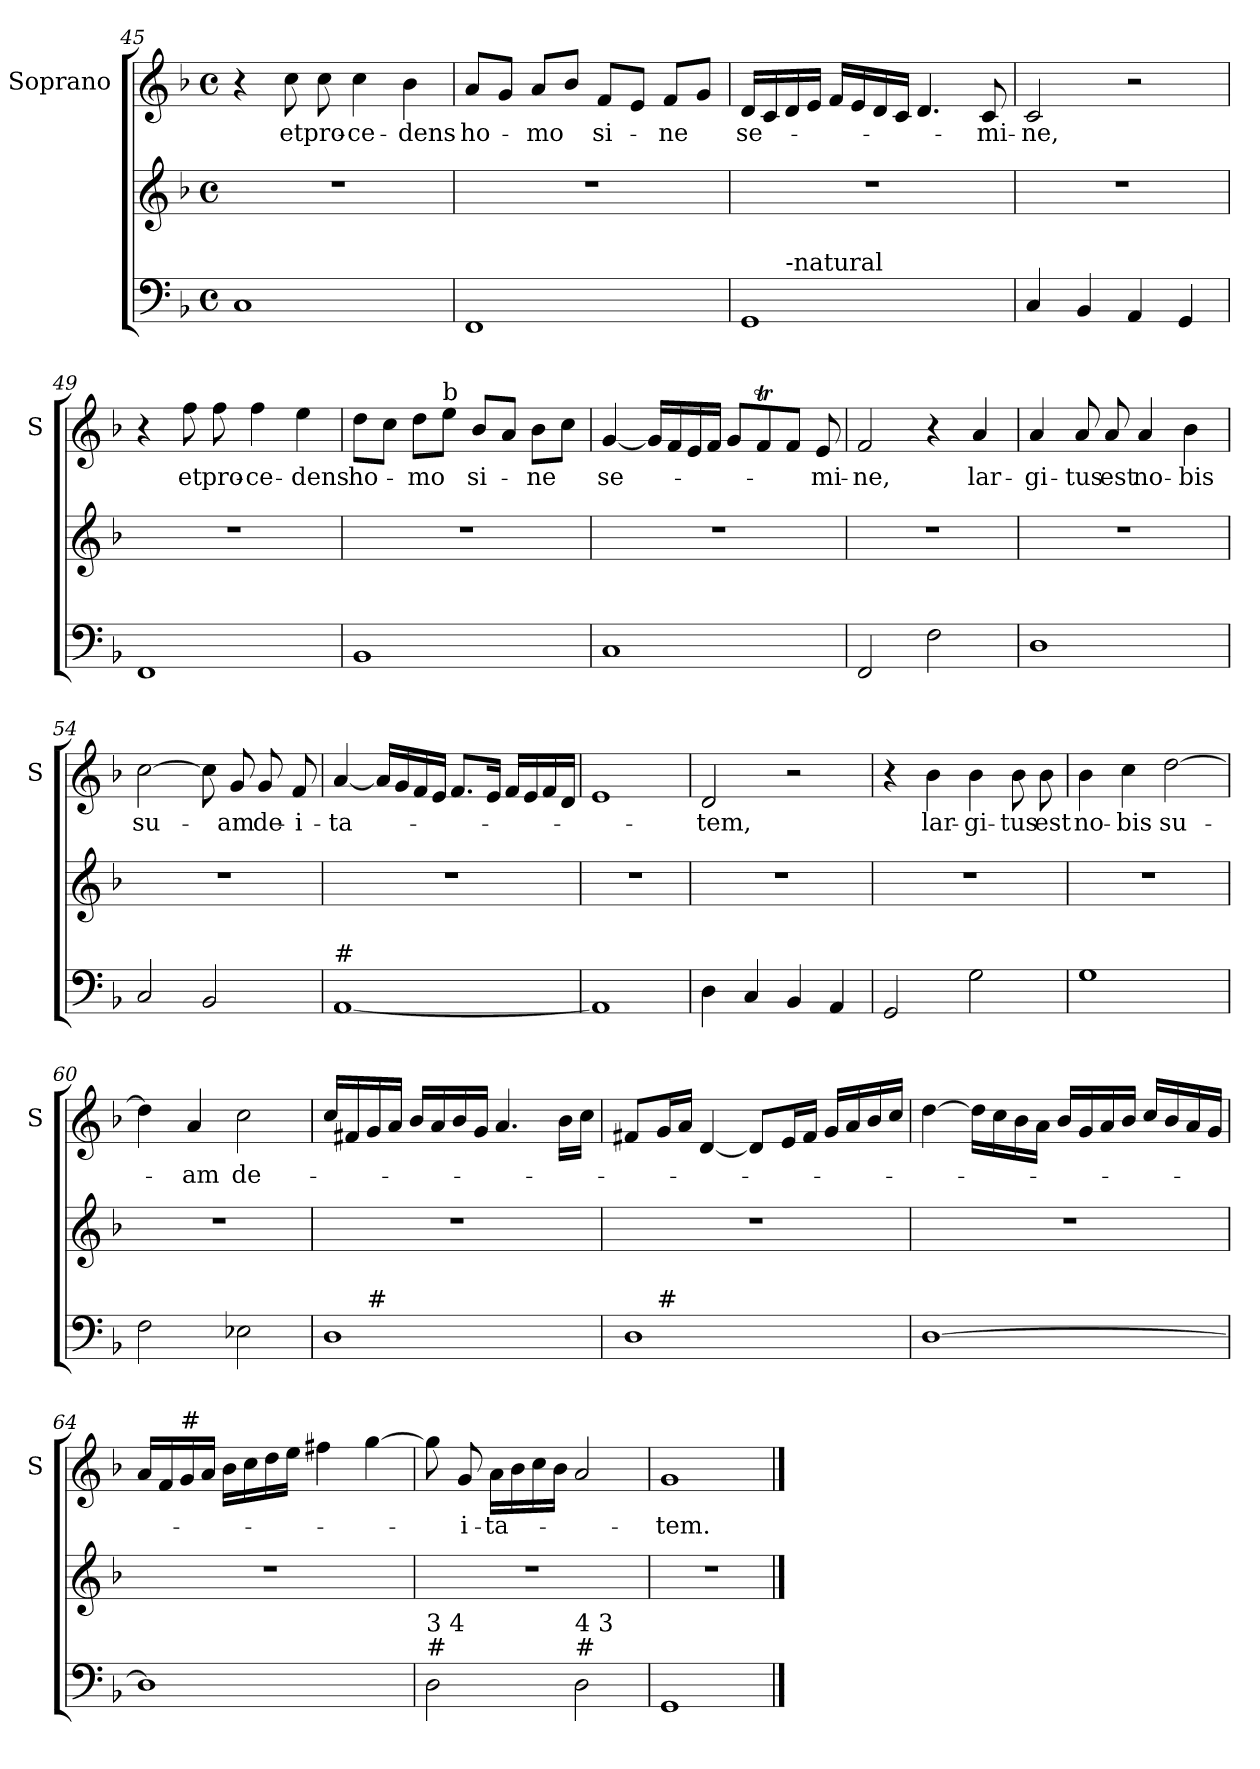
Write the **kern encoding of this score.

**kern	**kern	**kern	**text
*part2	*part2	*part1	*part1
*staff3	*staff2	*staff1	*staff1
*	*	*I"Soprano	*
*	*	*I'S	*
*clefF4	*clefG2	*clefG2	*
*k[b-]	*k[b-]	*k[b-]	*
*F:	*F:	*F:	*
*M4/4	*M4/4	*M4/4	*
*met(c)	*met(c)	*met(c)	*
=45	=45	=45	=45
1C	1r	4r	.
!	!	!	!LO:LY:b
.	.	8cc\	et
!	!	!	!LO:LY:b
.	.	8cc\	pro-
!	!	!	!LO:LY:b
.	.	4cc\	-ce-
!	!	!	!LO:LY:b
.	.	4b-\	-dens
=46	=46	=46	=46
!	!	!	!LO:LY:b
1FF	1r	8a/L	ho-
.	.	8g/J	.
!	!	!	!LO:LY:b
.	.	8a/L	-mo
.	.	8b-/J	.
!	!	!	!LO:LY:b
.	.	8f/L	si-
.	.	8e/J	.
!	!	!	!LO:LY:b
.	.	8f/L	-ne
.	.	8g/J	.
!!LO:LB:g=z
=47	=47	=47	=47
!	!	!	!LO:LY:b
*^	*	*	*
1GG	8ryy	1r	16d/LL	se-
.	.	.	16c/	.
!	!LO:TX:a:t=-natural	!	!	!
.	2..ryy	.	16d/	.
.	.	.	16e/JJ	.
.	.	.	16f/LL	.
.	.	.	16e/	.
.	.	.	16d/	.
.	.	.	16c/JJ	.
.	.	.	4.d/	.
!	!	!	!	!LO:LY:b
.	.	.	8c/	-mi-
=48	=48	=48	=48	=48
!	!	!	!	!LO:LY:b
*v	*v	*	*	*
4C/	1r	2c/	-ne,
4BB-/	.	.	.
4AA/	.	2r	.
4GG/	.	.	.
=49	=49	=49	=49
1FF	1r	4r	.
!	!	!	!LO:LY:b
.	.	8ff\	et
!	!	!	!LO:LY:b
.	.	8ff\	pro-
!	!	!	!LO:LY:b
.	.	4ff\	-ce-
!	!	!	!LO:LY:b
.	.	4ee\	-dens
=50	=50	=50	=50
!	!	!	!LO:LY:b
1BB-	1r	8dd\L	ho-
.	.	8cc\J	.
!	!	!	!LO:LY:b
.	.	8dd\L	-mo
!	!	!LO:TX:a:t=b	!
.	.	8ee\J	.
!	!	!	!LO:LY:b
.	.	8b-/L	si-
.	.	8a/J	.
!	!	!	!LO:LY:b
.	.	8b-\L	-ne
.	.	8cc\J	.
=51	=51	=51	=51
!	!	!	!LO:LY:b
1C	1r	[4g/	se-
.	.	16g/LL]	.
.	.	16f/	.
.	.	16e/	.
.	.	16f/JJ	.
.	.	8g/L	.
.	.	8fT/	.
.	.	8f/J	.
!	!	!	!LO:LY:b
.	.	8e/	-mi-
!!LO:PB:g=z
=52	=52	=52	=52
!	!	!	!LO:LY:b
2FF/	1r	2f/	-ne,
2F\	.	4r	.
!	!	!	!LO:LY:b
.	.	4a/	lar-
=53	=53	=53	=53
!	!	!	!LO:LY:b
1D	1r	4a/	-gi-
!	!	!	!LO:LY:b
.	.	8a/	-tus
!	!	!	!LO:LY:b
.	.	8a/	est
!	!	!	!LO:LY:b
.	.	4a/	no-
!	!	!	!LO:LY:b
.	.	4b-\	-bis
=54	=54	=54	=54
!	!	!	!LO:LY:b
2C/	1r	[2cc\	su-
2BB-/	.	8cc\]	.
!	!	!	!LO:LY:b
.	.	8g/	-am
!	!	!	!LO:LY:b
.	.	8g/	de-
!	!	!	!LO:LY:b
.	.	8f/	-i-
=55	=55	=55	=55
!LO:TX:a:t=#	!	!	!
!	!	!	!LO:LY:b
[1AA	1r	[4a/	-ta-
.	.	16a/LL]	.
.	.	16g/	.
.	.	16f/	.
.	.	16e/JJ	.
.	.	8.f/L	.
.	.	16e/Jk	.
.	.	16f/LL	.
.	.	16e/	.
.	.	16f/	.
.	.	16d/JJ	.
=56	=56	=56	=56
1AA]	1r	1e	.
!!LO:LB:g=z
=57	=57	=57	=57
!	!	!	!LO:LY:b
4D\	1r	2d/	-tem,
4C/	.	.	.
4BB-/	.	2r	.
4AA/	.	.	.
=58	=58	=58	=58
2GG/	1r	4r	.
!	!	!	!LO:LY:b
.	.	4b-\	lar-
!	!	!	!LO:LY:b
2G\	.	4b-\	-gi-
!	!	!	!LO:LY:b
.	.	8b-\	-tus
!	!	!	!LO:LY:b
.	.	8b-\	est
=59	=59	=59	=59
!	!	!	!LO:LY:b
1G	1r	4b-\	no-
!	!	!	!LO:LY:b
.	.	4cc\	-bis
!	!	!	!LO:LY:b
.	.	[2dd\	su-
=60	=60	=60	=60
2F\	1r	4dd\]	.
!	!	!	!LO:LY:b
.	.	4a/	-am
!	!	!	!LO:LY:b
2E-X\	.	2cc\	de-
=61	=61	=61	=61
*^	*	*	*
1D	8ryy	1r	16cc/LL	.
.	.	.	16f#X/	.
!	!LO:TX:a:t=#	!	!	!
.	2..ryy	.	16g/	.
.	.	.	16a/JJ	.
.	.	.	16b-/LL	.
.	.	.	16a/	.
.	.	.	16b-/	.
.	.	.	16g/JJ	.
.	.	.	4.a/	.
.	.	.	16b-\LL	.
.	.	.	16cc\JJ	.
!!LO:LB:g=z
=62	=62	=62	=62	=62
1D	8ryy	1r	8f#X/L	.
!	!LO:TX:a:t=#	!	!	!
.	2..ryy	.	16g/L	.
.	.	.	16a/JJ	.
.	.	.	[4d/	.
.	.	.	8d/L]	.
.	.	.	16e/L	.
.	.	.	16f#/JJ	.
.	.	.	16g/LL	.
.	.	.	16a/	.
.	.	.	16b-/	.
.	.	.	16cc/JJ	.
=63	=63	=63	=63	=63
!LO:TX:a:t=#	!	!	!	!
*v	*v	*	*	*
[1D	1r	[4dd\	.
.	.	16dd\LL]	.
.	.	16cc\	.
.	.	16b-\	.
.	.	16a\JJ	.
.	.	16b-/LL	.
.	.	16g/	.
.	.	16a/	.
.	.	16b-/JJ	.
.	.	16cc/LL	.
.	.	16b-/	.
.	.	16a/	.
.	.	16g/JJ	.
=64	=64	=64	=64
1D]	1r	16a/LL	.
.	.	16f/	.
!	!	!LO:TX:a:t=#	!
.	.	16g/	.
.	.	16a/JJ	.
.	.	16b-\LL	.
.	.	16cc\	.
.	.	16dd\	.
.	.	16ee\JJ	.
.	.	4ff#X\	.
.	.	[4gg\	.
=65	=65	=65	=65
!LO:TX:a:t=#	!	!	!
!LO:TX:a:t=3 4	!	!	!
2D\	1r	8gg\]	.
!	!	!	!LO:LY:b
.	.	8g/	-i-
!	!	!	!LO:LY:b
.	.	16a\LL	-ta-
.	.	16b-\	.
.	.	16cc\	.
.	.	16b-\JJ	.
!LO:TX:a:t=#	!	!	!
!LO:TX:a:t=4 3	!	!	!
2D\	.	2a/	.
=66	=66	=66	=66
!	!	!	!LO:LY:b
1GG	1r	1g	-tem.
==	==	==	==
*-	*-	*-	*-
